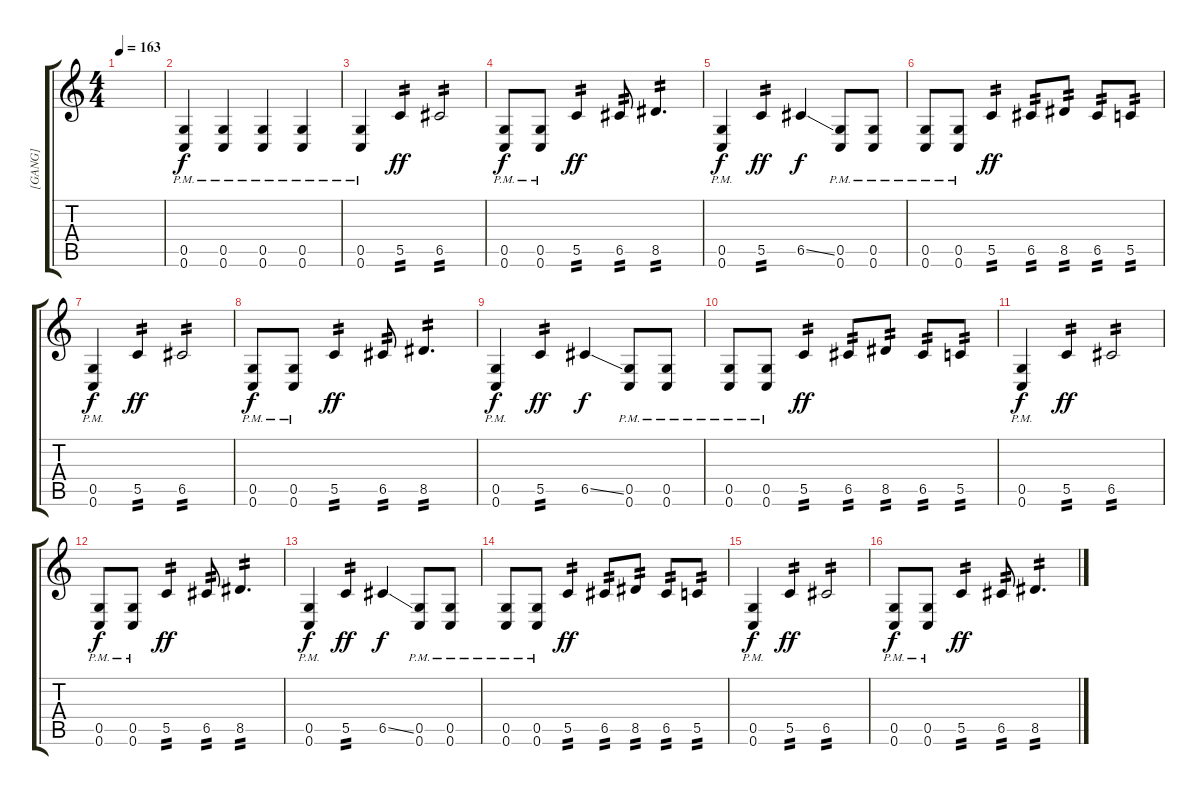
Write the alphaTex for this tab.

\track ("[GANG]" "[GANG]") {instrument distortionguitar}
\staff {score tabs}
\tuning (D4 A3 F3 C3 G2 C2) {hide}
\ts (4 4)
\tempo 163
\clef g2
\ks c
|
(0.5{pm} 0.6).4 (0.5{pm} 0.6).4 (0.5{pm} 0.6).4 (0.5{pm} 0.6).4 |
(0.5{pm} 0.6).4 5.5.4{tp 2 dy ff} 6.5.2{tp 2} |
(0.5{pm} 0.6).8{dy f} (0.5{pm} 0.6).8 5.5.4{tp 2 dy ff} 6.5.8{tp 2} 8.5.4{d tp 2} |
(0.5{pm} 0.6).4{dy f} 5.5.4{tp 2 dy ff} 6.5{ss}.4{dy f} (0.5{pm} 0.6).8 (0.5{pm} 0.6).8 |
(0.5{pm} 0.6).8 (0.5{pm} 0.6).8 5.5.4{tp 2 dy ff} 6.5.8{tp 2} 8.5.8{tp 2} 6.5.8{tp 2} 5.5.8{tp 2} |
(0.5{pm} 0.6).4{dy f} 5.5.4{tp 2 dy ff} 6.5.2{tp 2} |
(0.5{pm} 0.6).8{dy f} (0.5{pm} 0.6).8 5.5.4{tp 2 dy ff} 6.5.8{tp 2} 8.5.4{d tp 2} |
(0.5{pm} 0.6).4{dy f} 5.5.4{tp 2 dy ff} 6.5{ss}.4{dy f} (0.5{pm} 0.6).8 (0.5{pm} 0.6).8 |
(0.5{pm} 0.6).8 (0.5{pm} 0.6).8 5.5.4{tp 2 dy ff} 6.5.8{tp 2} 8.5.8{tp 2} 6.5.8{tp 2} 5.5.8{tp 2} |
(0.5{pm} 0.6).4{dy f} 5.5.4{tp 2 dy ff} 6.5.2{tp 2} |
(0.5{pm} 0.6).8{dy f} (0.5{pm} 0.6).8 5.5.4{tp 2 dy ff} 6.5.8{tp 2} 8.5.4{d tp 2} |
(0.5{pm} 0.6).4{dy f} 5.5.4{tp 2 dy ff} 6.5{ss}.4{dy f} (0.5{pm} 0.6).8 (0.5{pm} 0.6).8 |
(0.5{pm} 0.6).8 (0.5{pm} 0.6).8 5.5.4{tp 2 dy ff} 6.5.8{tp 2} 8.5.8{tp 2} 6.5.8{tp 2} 5.5.8{tp 2} |
(0.5{pm} 0.6).4{dy f} 5.5.4{tp 2 dy ff} 6.5.2{tp 2} |
(0.5{pm} 0.6).8{dy f} (0.5{pm} 0.6).8 5.5.4{tp 2 dy ff} 6.5.8{tp 2} 8.5.4{d tp 2}
